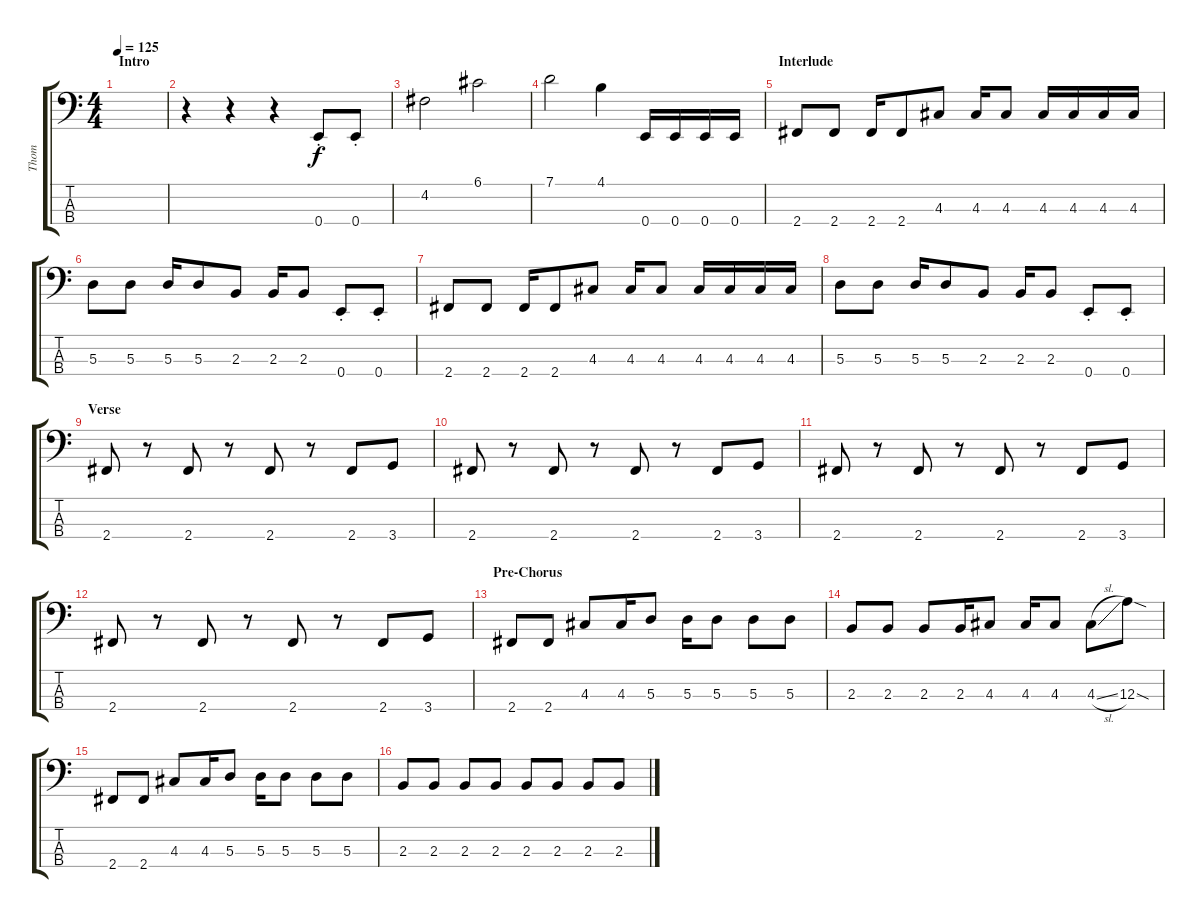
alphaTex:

\track ("Thom" "Thom") {instrument electricbasspick}
\staff {score tabs}
\tuning (G2 D2 A1 E1) {hide}
\ts (4 4)
\section ("" "Intro")
\tempo 125
\clef f4
\ks c
|
r.4 r.4 r.4 0.4{st}.8 0.4{st}.8 |
4.2.2 6.1.2 |
7.1.2 4.1.4 0.4.16 0.4.16 0.4.16 0.4.16 |
\section ("" "Interlude")
2.4.8 2.4.8 2.4.16 2.4.8 4.3.8 4.3.16 4.3.8 4.3.16 4.3.16 4.3.16 4.3.16 |
5.3.8 5.3.8 5.3.16 5.3.8 2.3.8 2.3.16 2.3.8 0.4{st}.8 0.4{st}.8 |
2.4.8 2.4.8 2.4.16 2.4.8 4.3.8 4.3.16 4.3.8 4.3.16 4.3.16 4.3.16 4.3.16 |
5.3.8 5.3.8 5.3.16 5.3.8 2.3.8 2.3.16 2.3.8 0.4{st}.8 0.4{st}.8 |
\section ("" "Verse")
2.4.8 r.8 2.4.8 r.8 2.4.8 r.8 2.4.8 3.4.8 |
2.4.8 r.8 2.4.8 r.8 2.4.8 r.8 2.4.8 3.4.8 |
2.4.8 r.8 2.4.8 r.8 2.4.8 r.8 2.4.8 3.4.8 |
2.4.8 r.8 2.4.8 r.8 2.4.8 r.8 2.4.8 3.4.8 |
\section ("" "Pre-Chorus")
2.4.8 2.4.8 4.3.8 4.3.16 5.3.8 5.3.16 5.3.8 5.3.8 5.3.8 |
2.3.8 2.3.8 2.3.8 2.3.16 4.3.8 4.3.16 4.3.8 4.3{sl}.8 12.3{sod}.8 |
2.4.8 2.4.8 4.3.8 4.3.16 5.3.8 5.3.16 5.3.8 5.3.8 5.3.8 |
2.3.8 2.3.8 2.3.8 2.3.8 2.3.8 2.3.8 2.3.8 2.3.8
